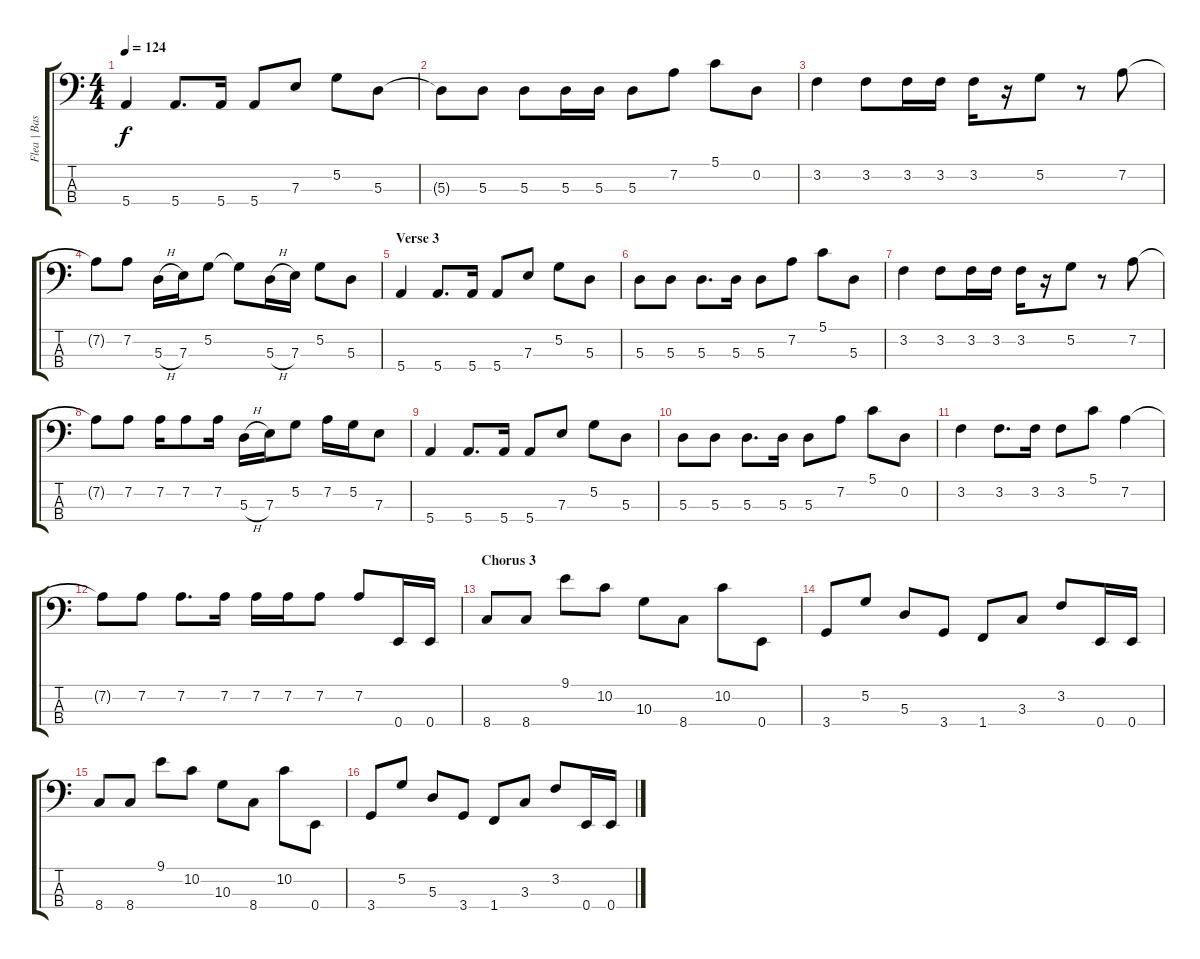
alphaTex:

\track ("Flea | Bass" "Flea | Bas") {instrument electricbassfinger}
\staff {score tabs}
\tuning (G2 D2 A1 E1) {hide}
\ts (4 4)
\tempo 124
\clef f4
\ks c
5.4.4{dy f} 5.4.8{d} 5.4.16 5.4.8 7.3.8 5.2.8 5.3.8 |
5.3{t}.8 5.3.8 5.3.8 5.3.16 5.3.16 5.3.8 7.2.8 5.1.8 0.2.8 |
3.2.4 3.2.8 3.2.16 3.2.16 3.2.16 r.16 5.2.8 r.8 7.2.8 |
7.2{t}.8 7.2.8 5.3{h}.16 7.3.16 5.2.8 5.2{t}.8 5.3{h}.16 7.3.16 5.2.8 5.3.8 |
\section ("" "Verse 3")
5.4.4 5.4.8{d} 5.4.16 5.4.8 7.3.8 5.2.8 5.3.8 |
5.3.8 5.3.8 5.3.8{d} 5.3.16 5.3.8 7.2.8 5.1.8 5.3.8 |
3.2.4 3.2.8 3.2.16 3.2.16 3.2.16 r.16 5.2.8 r.8 7.2.8 |
7.2{t}.8 7.2.8 7.2.16 7.2.8 7.2.16 5.3{h}.16 7.3.16 5.2.8 7.2.16 5.2.16 7.3.8 |
5.4.4 5.4.8{d} 5.4.16 5.4.8 7.3.8 5.2.8 5.3.8 |
5.3.8 5.3.8 5.3.8{d} 5.3.16 5.3.8 7.2.8 5.1.8 0.2.8 |
3.2.4 3.2.8{d} 3.2.16 3.2.8 5.1.8 7.2.4 |
7.2{t}.8 7.2.8 7.2.8{d} 7.2.16 7.2.16 7.2.16 7.2.8 7.2.8 0.4.16 0.4.16 |
\section ("" "Chorus 3")
8.4.8 8.4.8 9.1.8 10.2.8 10.3.8 8.4.8 10.2.8 0.4.8 |
3.4.8 5.2.8 5.3.8 3.4.8 1.4.8 3.3.8 3.2.8 0.4.16 0.4.16 |
8.4.8 8.4.8 9.1.8 10.2.8 10.3.8 8.4.8 10.2.8 0.4.8 |
3.4.8 5.2.8 5.3.8 3.4.8 1.4.8 3.3.8 3.2.8 0.4.16 0.4.16
